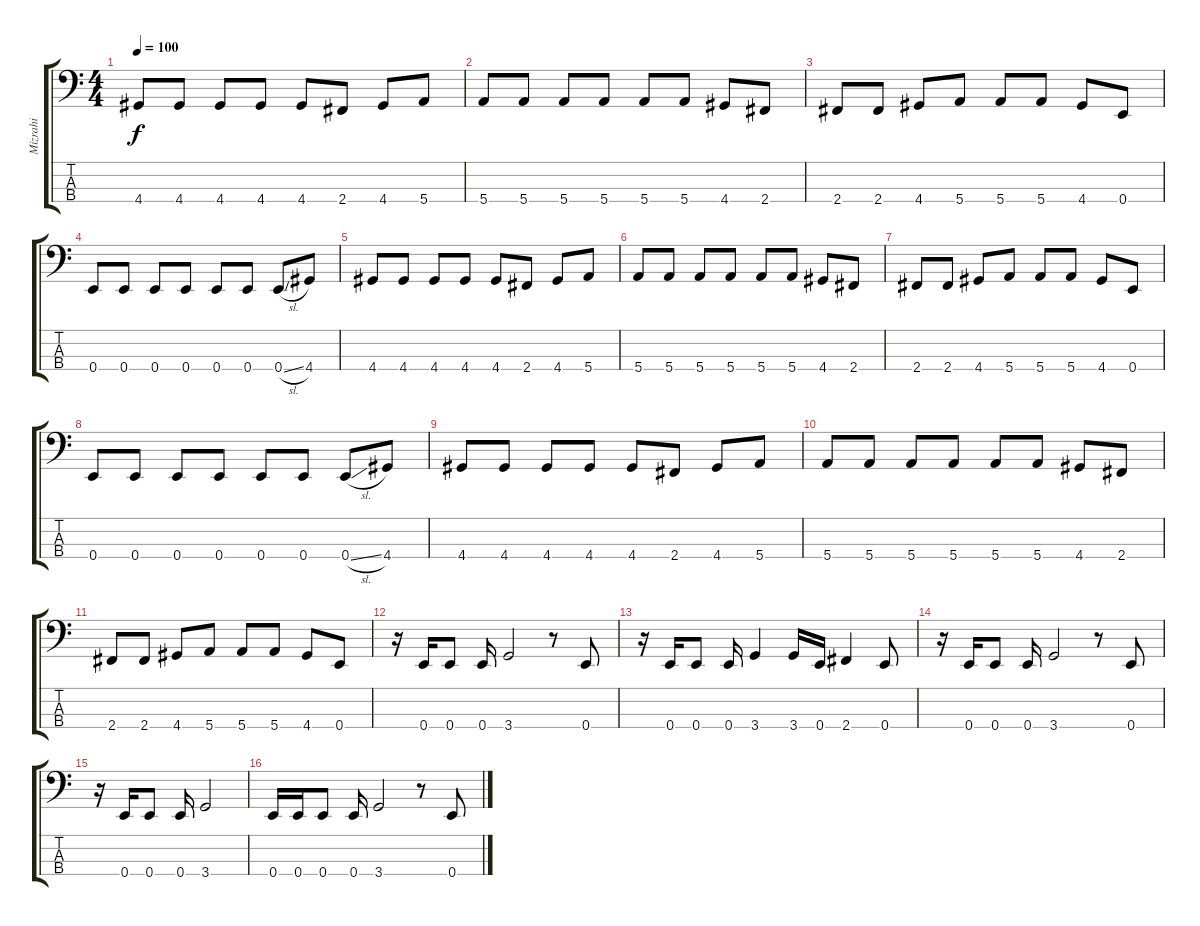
\track ("Mizrahi" "Mizrahi") {instrument synthbass2}
\staff {score tabs}
\tuning (G2 D2 A1 E1) {hide}
\ts (4 4)
\tempo 100
\clef f4
\ks c
4.4.8{dy f} 4.4.8 4.4.8 4.4.8 4.4.8 2.4.8 4.4.8 5.4.8 |
5.4.8 5.4.8 5.4.8 5.4.8 5.4.8 5.4.8 4.4.8 2.4.8 |
2.4.8 2.4.8 4.4.8 5.4.8 5.4.8 5.4.8 4.4.8 0.4.8 |
0.4.8 0.4.8 0.4.8 0.4.8 0.4.8 0.4.8 0.4{sl}.8 4.4.8 |
4.4.8 4.4.8 4.4.8 4.4.8 4.4.8 2.4.8 4.4.8 5.4.8 |
5.4.8 5.4.8 5.4.8 5.4.8 5.4.8 5.4.8 4.4.8 2.4.8 |
2.4.8 2.4.8 4.4.8 5.4.8 5.4.8 5.4.8 4.4.8 0.4.8 |
0.4.8 0.4.8 0.4.8 0.4.8 0.4.8 0.4.8 0.4{sl}.8 4.4.8 |
4.4.8 4.4.8 4.4.8 4.4.8 4.4.8 2.4.8 4.4.8 5.4.8 |
5.4.8 5.4.8 5.4.8 5.4.8 5.4.8 5.4.8 4.4.8 2.4.8 |
2.4.8 2.4.8 4.4.8 5.4.8 5.4.8 5.4.8 4.4.8 0.4.8 |
r.16 0.4.16 0.4.8 0.4.16 3.4.2 r.8 0.4.8 |
r.16 0.4.16 0.4.8 0.4.16 3.4.4 3.4.16 0.4.16 2.4.4 0.4.8 |
r.16 0.4.16 0.4.8 0.4.16 3.4.2 r.8 0.4.8 |
r.16 0.4.16 0.4.8 0.4.16 3.4.2 |
0.4.16 0.4.16 0.4.8 0.4.16 3.4.2 r.8 0.4.8
